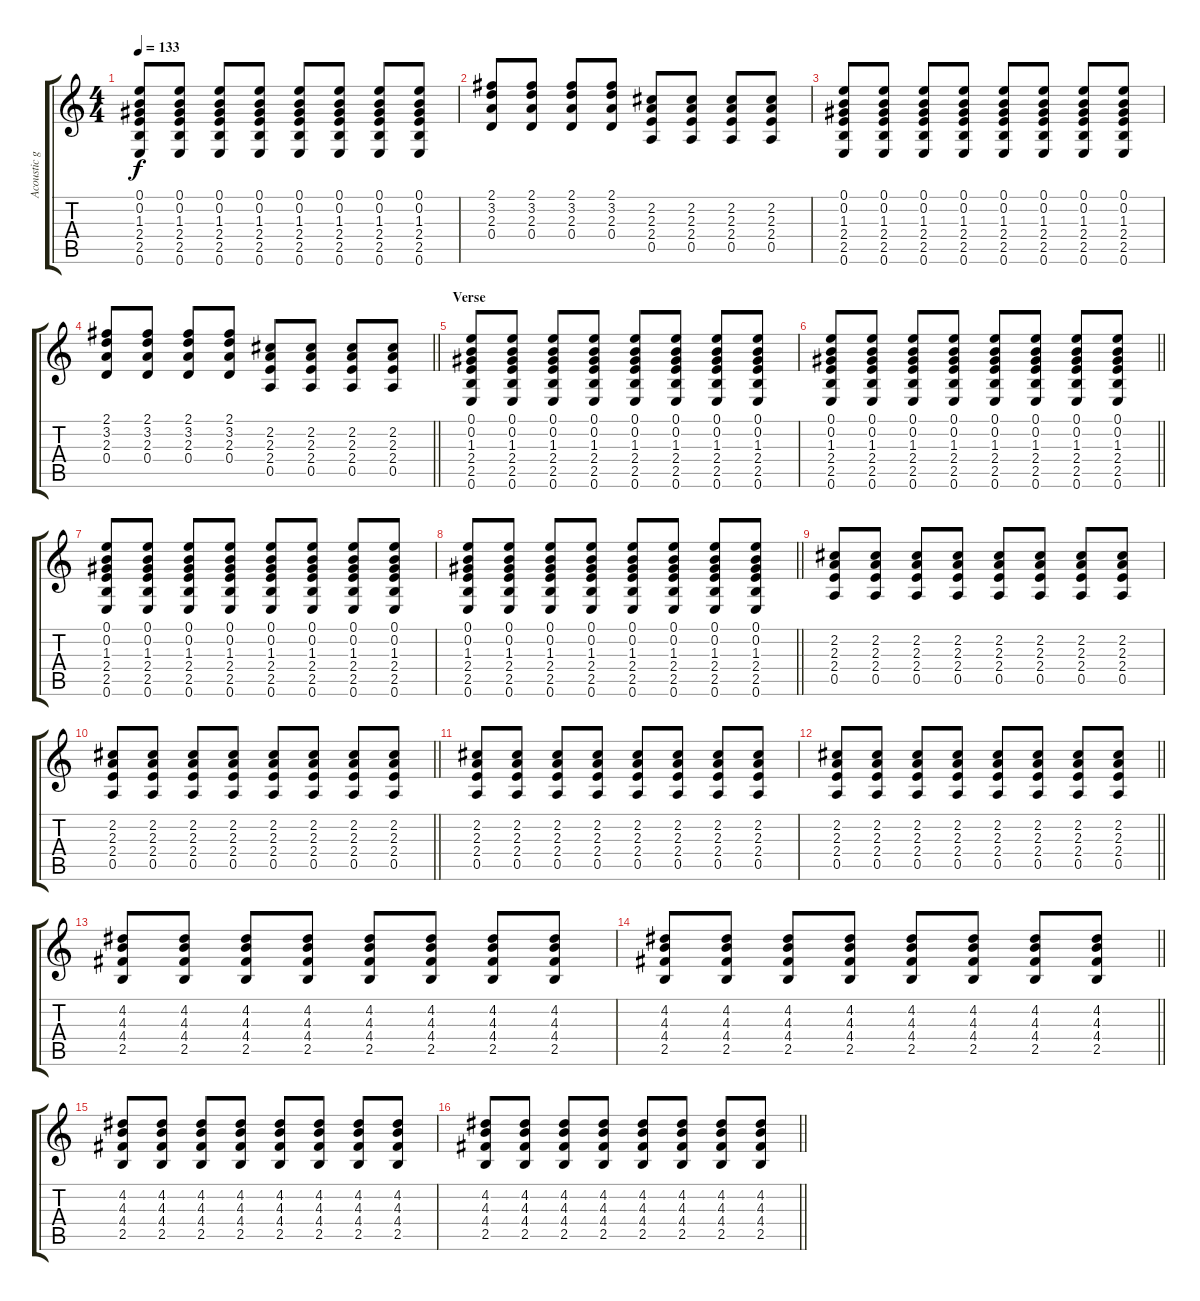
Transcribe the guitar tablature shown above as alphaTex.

\track ("Acoustic guitar" "Acoustic g") {instrument acousticguitarsteel}
\staff {score tabs}
\tuning (E4 B3 G3 D3 A2 E2) {hide}
\ts (4 4)
\tempo 133
\clef g2
\ks c
(0.1 0.2 1.3 2.4 2.5 0.6).8{dy f} (0.1 0.2 1.3 2.4 2.5 0.6).8 (0.1 0.2 1.3 2.4 2.5 0.6).8 (0.1 0.2 1.3 2.4 2.5 0.6).8 (0.1 0.2 1.3 2.4 2.5 0.6).8 (0.1 0.2 1.3 2.4 2.5 0.6).8 (0.1 0.2 1.3 2.4 2.5 0.6).8 (0.1 0.2 1.3 2.4 2.5 0.6).8 |
(2.1 3.2 2.3 0.4).8 (2.1 3.2 2.3 0.4).8 (2.1 3.2 2.3 0.4).8 (2.1 3.2 2.3 0.4).8 (2.2 2.3 2.4 0.5).8 (2.2 2.3 2.4 0.5).8 (2.2 2.3 2.4 0.5).8 (2.2 2.3 2.4 0.5).8 |
(0.1 0.2 1.3 2.4 2.5 0.6).8 (0.1 0.2 1.3 2.4 2.5 0.6).8 (0.1 0.2 1.3 2.4 2.5 0.6).8 (0.1 0.2 1.3 2.4 2.5 0.6).8 (0.1 0.2 1.3 2.4 2.5 0.6).8 (0.1 0.2 1.3 2.4 2.5 0.6).8 (0.1 0.2 1.3 2.4 2.5 0.6).8 (0.1 0.2 1.3 2.4 2.5 0.6).8 |
\barLineRight lightlight
(2.1 3.2 2.3 0.4).8 (2.1 3.2 2.3 0.4).8 (2.1 3.2 2.3 0.4).8 (2.1 3.2 2.3 0.4).8 (2.2 2.3 2.4 0.5).8 (2.2 2.3 2.4 0.5).8 (2.2 2.3 2.4 0.5).8 (2.2 2.3 2.4 0.5).8 |
\section ("" "Verse")
(0.1 0.2 1.3 2.4 2.5 0.6).8 (0.1 0.2 1.3 2.4 2.5 0.6).8 (0.1 0.2 1.3 2.4 2.5 0.6).8 (0.1 0.2 1.3 2.4 2.5 0.6).8 (0.1 0.2 1.3 2.4 2.5 0.6).8 (0.1 0.2 1.3 2.4 2.5 0.6).8 (0.1 0.2 1.3 2.4 2.5 0.6).8 (0.1 0.2 1.3 2.4 2.5 0.6).8 |
\barLineRight lightlight
(0.1 0.2 1.3 2.4 2.5 0.6).8 (0.1 0.2 1.3 2.4 2.5 0.6).8 (0.1 0.2 1.3 2.4 2.5 0.6).8 (0.1 0.2 1.3 2.4 2.5 0.6).8 (0.1 0.2 1.3 2.4 2.5 0.6).8 (0.1 0.2 1.3 2.4 2.5 0.6).8 (0.1 0.2 1.3 2.4 2.5 0.6).8 (0.1 0.2 1.3 2.4 2.5 0.6).8 |
(0.1 0.2 1.3 2.4 2.5 0.6).8 (0.1 0.2 1.3 2.4 2.5 0.6).8 (0.1 0.2 1.3 2.4 2.5 0.6).8 (0.1 0.2 1.3 2.4 2.5 0.6).8 (0.1 0.2 1.3 2.4 2.5 0.6).8 (0.1 0.2 1.3 2.4 2.5 0.6).8 (0.1 0.2 1.3 2.4 2.5 0.6).8 (0.1 0.2 1.3 2.4 2.5 0.6).8 |
\barLineRight lightlight
(0.1 0.2 1.3 2.4 2.5 0.6).8 (0.1 0.2 1.3 2.4 2.5 0.6).8 (0.1 0.2 1.3 2.4 2.5 0.6).8 (0.1 0.2 1.3 2.4 2.5 0.6).8 (0.1 0.2 1.3 2.4 2.5 0.6).8 (0.1 0.2 1.3 2.4 2.5 0.6).8 (0.1 0.2 1.3 2.4 2.5 0.6).8 (0.1 0.2 1.3 2.4 2.5 0.6).8 |
(2.2 2.3 2.4 0.5).8 (2.2 2.3 2.4 0.5).8 (2.2 2.3 2.4 0.5).8 (2.2 2.3 2.4 0.5).8 (2.2 2.3 2.4 0.5).8 (2.2 2.3 2.4 0.5).8 (2.2 2.3 2.4 0.5).8 (2.2 2.3 2.4 0.5).8 |
\barLineRight lightlight
(2.2 2.3 2.4 0.5).8 (2.2 2.3 2.4 0.5).8 (2.2 2.3 2.4 0.5).8 (2.2 2.3 2.4 0.5).8 (2.2 2.3 2.4 0.5).8 (2.2 2.3 2.4 0.5).8 (2.2 2.3 2.4 0.5).8 (2.2 2.3 2.4 0.5).8 |
(2.2 2.3 2.4 0.5).8 (2.2 2.3 2.4 0.5).8 (2.2 2.3 2.4 0.5).8 (2.2 2.3 2.4 0.5).8 (2.2 2.3 2.4 0.5).8 (2.2 2.3 2.4 0.5).8 (2.2 2.3 2.4 0.5).8 (2.2 2.3 2.4 0.5).8 |
\barLineRight lightlight
(2.2 2.3 2.4 0.5).8 (2.2 2.3 2.4 0.5).8 (2.2 2.3 2.4 0.5).8 (2.2 2.3 2.4 0.5).8 (2.2 2.3 2.4 0.5).8 (2.2 2.3 2.4 0.5).8 (2.2 2.3 2.4 0.5).8 (2.2 2.3 2.4 0.5).8 |
(4.2 4.3 4.4 2.5).8 (4.2 4.3 4.4 2.5).8 (4.2 4.3 4.4 2.5).8 (4.2 4.3 4.4 2.5).8 (4.2 4.3 4.4 2.5).8 (4.2 4.3 4.4 2.5).8 (4.2 4.3 4.4 2.5).8 (4.2 4.3 4.4 2.5).8 |
\barLineRight lightlight
(4.2 4.3 4.4 2.5).8 (4.2 4.3 4.4 2.5).8 (4.2 4.3 4.4 2.5).8 (4.2 4.3 4.4 2.5).8 (4.2 4.3 4.4 2.5).8 (4.2 4.3 4.4 2.5).8 (4.2 4.3 4.4 2.5).8 (4.2 4.3 4.4 2.5).8 |
(4.2 4.3 4.4 2.5).8 (4.2 4.3 4.4 2.5).8 (4.2 4.3 4.4 2.5).8 (4.2 4.3 4.4 2.5).8 (4.2 4.3 4.4 2.5).8 (4.2 4.3 4.4 2.5).8 (4.2 4.3 4.4 2.5).8 (4.2 4.3 4.4 2.5).8 |
\barLineRight lightlight
(4.2 4.3 4.4 2.5).8 (4.2 4.3 4.4 2.5).8 (4.2 4.3 4.4 2.5).8 (4.2 4.3 4.4 2.5).8 (4.2 4.3 4.4 2.5).8 (4.2 4.3 4.4 2.5).8 (4.2 4.3 4.4 2.5).8 (4.2 4.3 4.4 2.5).8
